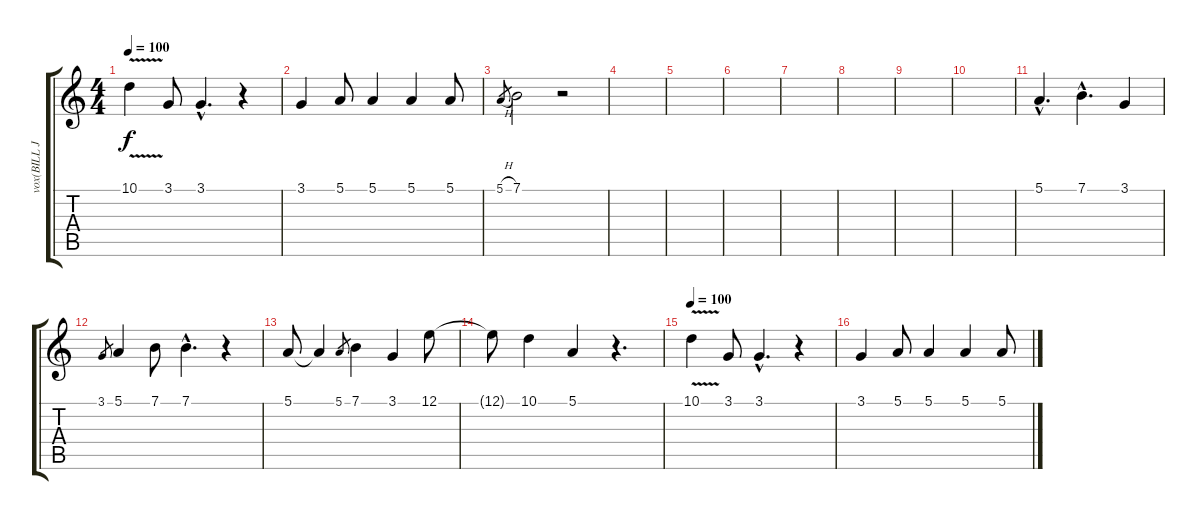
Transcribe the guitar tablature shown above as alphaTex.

\track ("vox(BILL JOE ARMSTRONG)" "vox(BILL J") {instrument cello}
\staff {score tabs}
\tuning (E4 B3 G3 D3 A2 E2) {hide}
\ts (4 4)
\tempo 100
\clef g2
\ks c
10.1{v}.4{dy f} 3.1.8 3.1{hac}.4{d} r.4 |
3.1.4 5.1.8 5.1.4 5.1.4 5.1.8 |
5.1{h}.8{gr} 7.1.2 r.2 |
|
|
|
|
|
|
|
5.1{hac}.4{d} 7.1{hac}.4{d} 3.1.4 |
3.1.8{gr} 5.1.4 7.1.8 7.1{hac}.4{d} r.4 |
5.1.8 5.1{t}.4 5.1.8{gr} 7.1.4 3.1.4 12.1.8 |
12.1{t}.8 10.1.4 5.1.4 r.4{d} |
\tempo 100
10.1{v}.4 3.1.8 3.1{hac}.4{d} r.4 |
3.1.4 5.1.8 5.1.4 5.1.4 5.1.8
